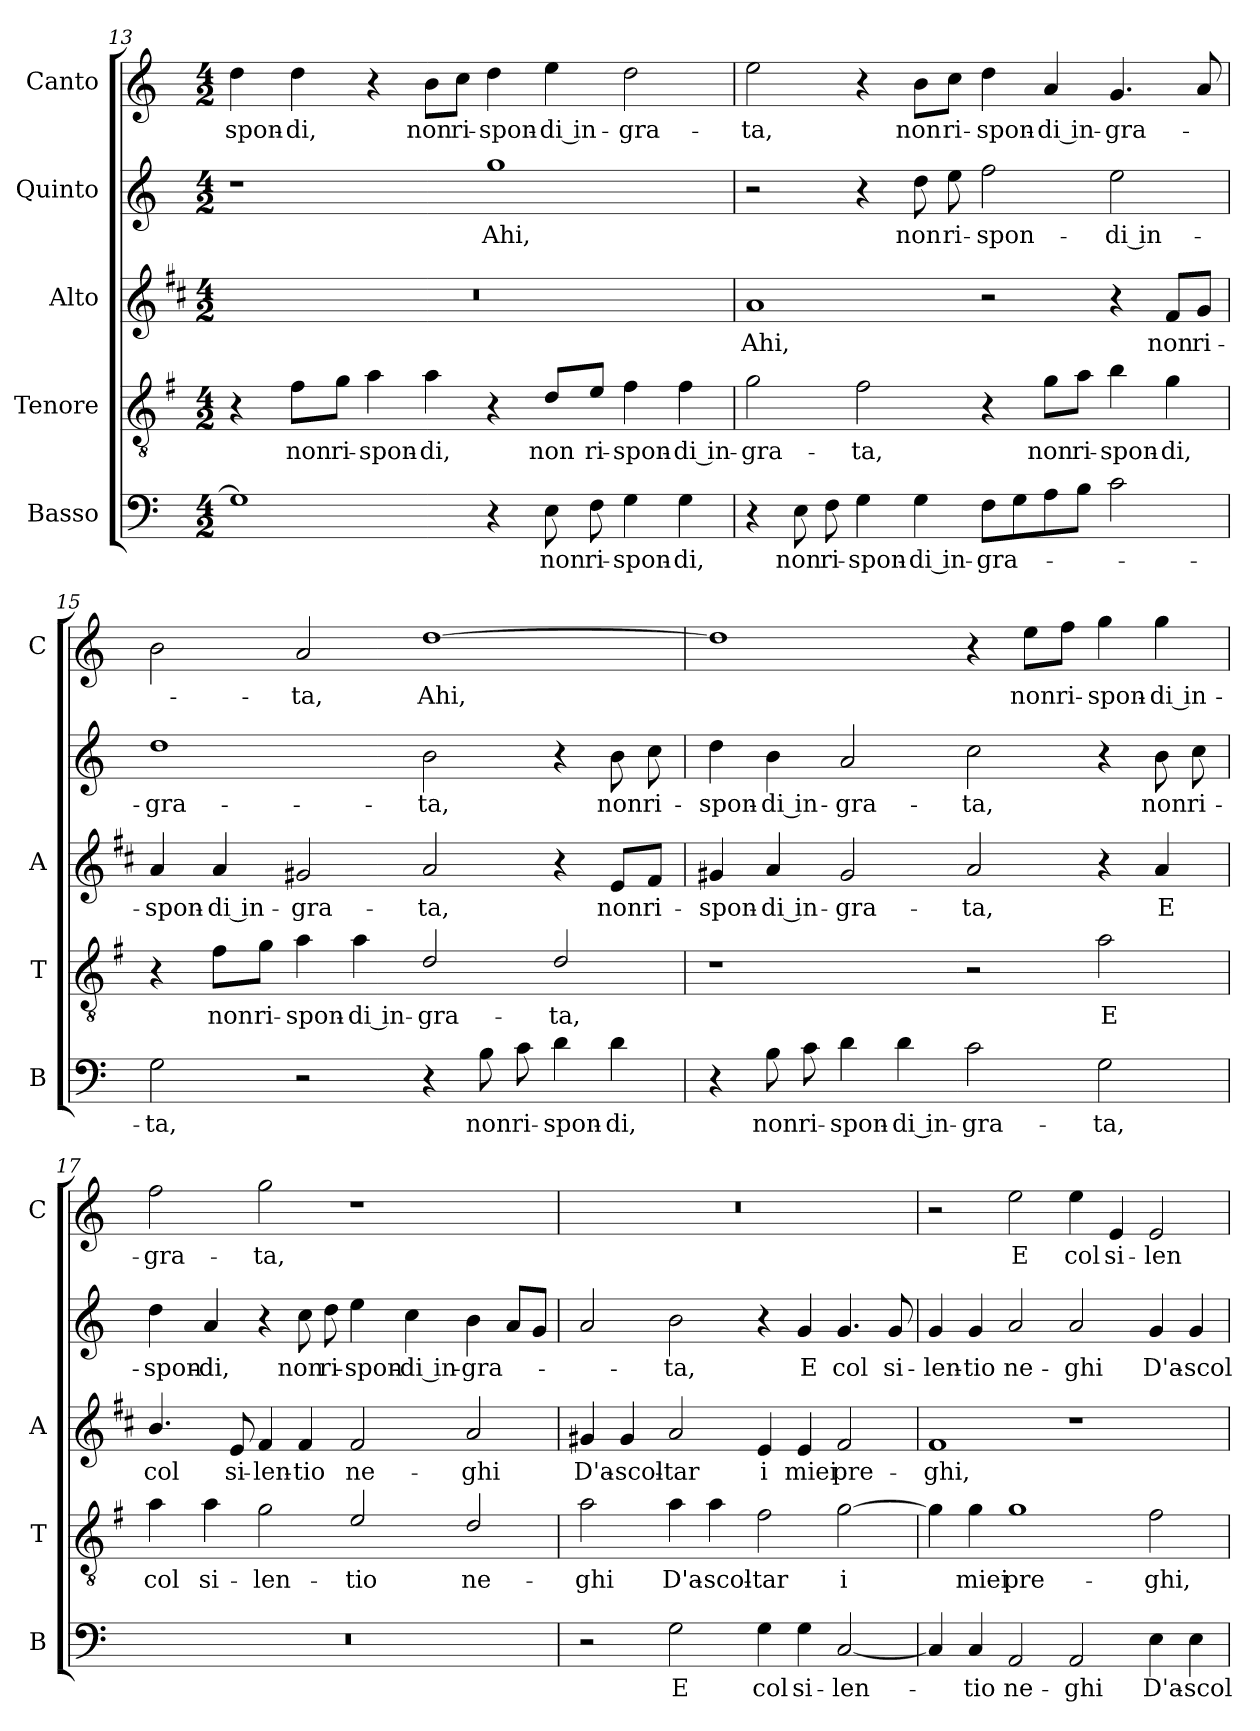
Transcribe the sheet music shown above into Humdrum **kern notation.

**kern	**text	**kern	**text	**kern	**text	**kern	**text	**kern	**text
*part5	*part5	*part4	*part4	*part3	*part3	*part2	*part2	*part1	*part1
*staff5	*staff5	*staff4	*staff4	*staff3	*staff3	*staff2	*staff2	*staff1	*staff1
*I"Basso	*	*I"Tenore	*	*I"Alto	*	*I"Quinto	*	*I"Canto	*
*I'B	*	*I'T	*	*I'A	*	*	*	*I'C	*
!!LO:LB:g=z
*clefF4	*	*clefGv2	*	*clefG2	*	*clefG2	*	*clefG2	*
*	*	*ITrd4c7	*	*ITrd1c2	*	*	*	*	*
*k[]	*	*k[]	*	*k[]	*	*k[]	*	*k[]	*
*C:	*	*C:	*	*C:	*	*C:	*	*C:	*
*M4/2	*	*M4/2	*	*M4/2	*	*M4/2	*	*M4/2	*
=13	=13	=13	=13	=13	=13	=13	=13	=13	=13
!	!	!	!	!	!	!	!	!	!LO:LY:b
1G]	.	4r	.	0r	.	1r	.	4dd\	-spon-
!	!	!	!LO:LY:b	!	!	!	!	!	!LO:LY:b
.	.	8B\L	non	.	.	.	.	4dd\	-di,
!	!	!	!LO:LY:b	!	!	!	!	!	!
.	.	8c\J	ri-	.	.	.	.	.	.
!	!	!	!LO:LY:b	!	!	!	!	!	!
.	.	4d\	-spon-	.	.	.	.	4r	.
!	!	!	!LO:LY:b	!	!	!	!	!	!LO:LY:b
.	.	4d\	-di,	.	.	.	.	8b\L	non
!	!	!	!	!	!	!	!	!	!LO:LY:b
.	.	.	.	.	.	.	.	8cc\J	ri-
!	!	!	!	!	!	!	!LO:LY:b	!	!LO:LY:b
4r	.	4r	.	.	.	1gg	Ahi,	4dd\	-spon-
!	!LO:LY:b	!	!LO:LY:b	!	!	!	!	!	!LO:LY:b
8E\	non	8G/L	non	.	.	.	.	4ee\	-di in-
!	!LO:LY:b	!	!LO:LY:b	!	!	!	!	!	!
8F\	ri-	8A/J	ri-	.	.	.	.	.	.
!	!LO:LY:b	!	!LO:LY:b	!	!	!	!	!	!LO:LY:b
4G\	-spon-	4B\	-spon-	.	.	.	.	2dd\	-gra-
!	!LO:LY:b	!	!LO:LY:b	!	!	!	!	!	!
4G\	-di,	4B\	-di in-	.	.	.	.	.	.
=14	=14	=14	=14	=14	=14	=14	=14	=14	=14
!	!	!	!LO:LY:b	!	!LO:LY:b	!	!	!	!LO:LY:b
4r	.	2c\	-gra-	1g	Ahi,	2r	.	2ee\	-ta,
!	!LO:LY:b	!	!	!	!	!	!	!	!
8E\	non	.	.	.	.	.	.	.	.
!	!LO:LY:b	!	!	!	!	!	!	!	!
8F\	ri-	.	.	.	.	.	.	.	.
!	!LO:LY:b	!	!LO:LY:b	!	!	!	!	!	!
4G\	-spon-	2B\	-ta,	.	.	4r	.	4r	.
!	!LO:LY:b	!	!	!	!	!	!LO:LY:b	!	!LO:LY:b
4G\	-di in-	.	.	.	.	8dd\	non	8b\L	non
!	!	!	!	!	!	!	!LO:LY:b	!	!LO:LY:b
.	.	.	.	.	.	8ee\	ri-	8cc\J	ri-
!	!LO:LY:b	!	!	!	!	!	!LO:LY:b	!	!LO:LY:b
8F\L	-gra-	4r	.	2r	.	2ff\	-spon-	4dd\	-spon-
8G\	.	.	.	.	.	.	.	.	.
!	!	!	!LO:LY:b	!	!	!	!	!	!LO:LY:b
8A\	.	8c\L	non	.	.	.	.	4a/	-di in-
!	!	!	!LO:LY:b	!	!	!	!	!	!
8B\J	.	8d\J	ri-	.	.	.	.	.	.
!	!	!	!LO:LY:b	!	!	!	!LO:LY:b	!	!LO:LY:b
2c\	.	4e\	-spon-	4r	.	2ee\	-di in-	4.g/	-gra-
!	!	!	!LO:LY:b	!	!LO:LY:b	!	!	!	!
.	.	4c\	-di,	8e/L	non	.	.	.	.
!	!	!	!	!	!LO:LY:b	!	!	!	!
.	.	.	.	8f/J	ri-	.	.	8a/	.
=15	=15	=15	=15	=15	=15	=15	=15	=15	=15
!	!LO:LY:b	!	!	!	!LO:LY:b	!	!LO:LY:b	!	!
2G\	-ta,	4r	.	4g/	-spon-	1dd	-gra-	2b\	.
!	!	!	!LO:LY:b	!	!LO:LY:b	!	!	!	!
.	.	8B\L	non	4g/	-di in-	.	.	.	.
!	!	!	!LO:LY:b	!	!	!	!	!	!
.	.	8c\J	ri-	.	.	.	.	.	.
!	!	!	!LO:LY:b	!	!LO:LY:b	!	!	!	!LO:LY:b
2r	.	4d\	-spon-	2f#X/	-gra-	.	.	2a/	-ta,
!	!	!	!LO:LY:b	!	!	!	!	!	!
.	.	4d\	-di in-	.	.	.	.	.	.
!	!	!	!LO:LY:b	!	!LO:LY:b	!	!LO:LY:b	!	!LO:LY:b
4r	.	2G/	-gra-	2g/	-ta,	2b\	-ta,	[1dd	Ahi,
!	!LO:LY:b	!	!	!	!	!	!	!	!
8B\	non	.	.	.	.	.	.	.	.
!	!LO:LY:b	!	!	!	!	!	!	!	!
8c\	ri-	.	.	.	.	.	.	.	.
!	!LO:LY:b	!	!LO:LY:b	!	!	!	!	!	!
4d\	-spon-	2G/	-ta,	4r	.	4r	.	.	.
!	!LO:LY:b	!	!	!	!LO:LY:b	!	!LO:LY:b	!	!
4d\	-di,	.	.	8d/L	non	8b\	non	.	.
!	!	!	!	!	!LO:LY:b	!	!LO:LY:b	!	!
.	.	.	.	8e/J	ri-	8cc\	ri-	.	.
!!LO:PB:g=z
=16	=16	=16	=16	=16	=16	=16	=16	=16	=16
!	!	!	!	!	!LO:LY:b	!	!LO:LY:b	!	!
4r	.	1r	.	4f#X/	-spon-	4dd\	-spon-	1dd]	.
!	!LO:LY:b	!	!	!	!LO:LY:b	!	!LO:LY:b	!	!
8B\	non	.	.	4g/	-di in-	4b\	-di in-	.	.
!	!LO:LY:b	!	!	!	!	!	!	!	!
8c\	ri-	.	.	.	.	.	.	.	.
!	!LO:LY:b	!	!	!	!LO:LY:b	!	!LO:LY:b	!	!
4d\	-spon-	.	.	2f#/	-gra-	2a/	-gra-	.	.
!	!LO:LY:b	!	!	!	!	!	!	!	!
4d\	-di in-	.	.	.	.	.	.	.	.
!	!LO:LY:b	!	!	!	!LO:LY:b	!	!LO:LY:b	!	!
2c\	-gra-	2r	.	2g/	-ta,	2cc\	-ta,	4r	.
!	!	!	!	!	!	!	!	!	!LO:LY:b
.	.	.	.	.	.	.	.	8ee\L	non
!	!	!	!	!	!	!	!	!	!LO:LY:b
.	.	.	.	.	.	.	.	8ff\J	ri-
!	!LO:LY:b	!	!LO:LY:b	!	!	!	!	!	!LO:LY:b
2G\	-ta,	2d\	E	4r	.	4r	.	4gg\	-spon-
!	!	!	!	!	!LO:LY:b	!	!LO:LY:b	!	!LO:LY:b
.	.	.	.	4g/	E	8b\	non	4gg\	-di in-
!	!	!	!	!	!	!	!LO:LY:b	!	!
.	.	.	.	.	.	8cc\	ri-	.	.
=17	=17	=17	=17	=17	=17	=17	=17	=17	=17
!	!	!	!LO:LY:b	!	!LO:LY:b	!	!LO:LY:b	!	!LO:LY:b
0r	.	4d\	col	4.a/	col	4dd\	-spon-	2ff\	-gra-
!	!	!	!LO:LY:b	!	!	!	!LO:LY:b	!	!
.	.	4d\	si-	.	.	4a/	-di,	.	.
!	!	!	!	!	!LO:LY:b	!	!	!	!
.	.	.	.	8d/	si-	.	.	.	.
!	!	!	!LO:LY:b	!	!LO:LY:b	!	!	!	!LO:LY:b
.	.	2c\	-len-	4e/	-len-	4r	.	2gg\	-ta,
!	!	!	!	!	!LO:LY:b	!	!LO:LY:b	!	!
.	.	.	.	4e/	-tio	8cc\	non	.	.
!	!	!	!	!	!	!	!LO:LY:b	!	!
.	.	.	.	.	.	8dd\	ri-	.	.
!	!	!	!LO:LY:b	!	!LO:LY:b	!	!LO:LY:b	!	!
.	.	2A/	-tio	2e/	ne-	4ee\	-spon-	1r	.
!	!	!	!	!	!	!	!LO:LY:b	!	!
.	.	.	.	.	.	4cc\	-di in-	.	.
!	!	!	!LO:LY:b	!	!LO:LY:b	!	!LO:LY:b	!	!
.	.	2G/	ne-	2g/	-ghi	4b\	-gra-	.	.
.	.	.	.	.	.	8a/L	.	.	.
.	.	.	.	.	.	8g/J	.	.	.
=18	=18	=18	=18	=18	=18	=18	=18	=18	=18
!	!	!	!LO:LY:b	!	!LO:LY:b	!	!	!	!
2r	.	2d\	-ghi	4f#X/	D'a-	2a/	.	0r	.
!	!	!	!	!	!LO:LY:b	!	!	!	!
.	.	.	.	4f#/	-scol-	.	.	.	.
!	!LO:LY:b	!	!LO:LY:b	!	!LO:LY:b	!	!LO:LY:b	!	!
2G\	E	4d\	D'a-	2g/	-tar	2b\	-ta,	.	.
!	!	!	!LO:LY:b	!	!	!	!	!	!
.	.	4d\	-scol-	.	.	.	.	.	.
!	!LO:LY:b	!	!LO:LY:b	!	!LO:LY:b	!	!	!	!
4G\	col	2B\	-tar	4d/	i	4r	.	.	.
!	!LO:LY:b	!	!	!	!LO:LY:b	!	!LO:LY:b	!	!
4G\	si-	.	.	4d/	miei	4g/	E	.	.
!	!LO:LY:b	!	!LO:LY:b	!	!LO:LY:b	!	!LO:LY:b	!	!
[2C/	-len-	[2c\	i	2e/	pre-	4.g/	col	.	.
!	!	!	!	!	!	!	!LO:LY:b	!	!
.	.	.	.	.	.	8g/	si-	.	.
!!LO:LB:g=z
=19	=19	=19	=19	=19	=19	=19	=19	=19	=19
!	!	!	!	!	!LO:LY:b	!	!LO:LY:b	!	!
4C/]	.	4c\]	.	1e	-ghi,	4g/	-len-	2r	.
!	!LO:LY:b	!	!LO:LY:b	!	!	!	!LO:LY:b	!	!
4C/	-tio	4c\	miei	.	.	4g/	-tio	.	.
!	!LO:LY:b	!	!LO:LY:b	!	!	!	!LO:LY:b	!	!LO:LY:b
2AA/	ne-	1c	pre-	.	.	2a/	ne-	2ee\	E
!	!LO:LY:b	!	!	!	!	!	!LO:LY:b	!	!LO:LY:b
2AA/	-ghi	.	.	1r	.	2a/	-ghi	4ee\	col
!	!	!	!	!	!	!	!	!	!LO:LY:b
.	.	.	.	.	.	.	.	4e/	si-
!	!LO:LY:b	!	!LO:LY:b	!	!	!	!LO:LY:b	!	!LO:LY:b
4E\	D'a-	2B\	-ghi,	.	.	4g/	D'a-	2e/	-len-
!	!LO:LY:b	!	!	!	!	!	!LO:LY:b	!	!
4E\	-scol-	.	.	.	.	4g/	-scol-	.	.
=	=	=	=	=	=	=	=	=	=
*-	*-	*-	*-	*-	*-	*-	*-	*-	*-
